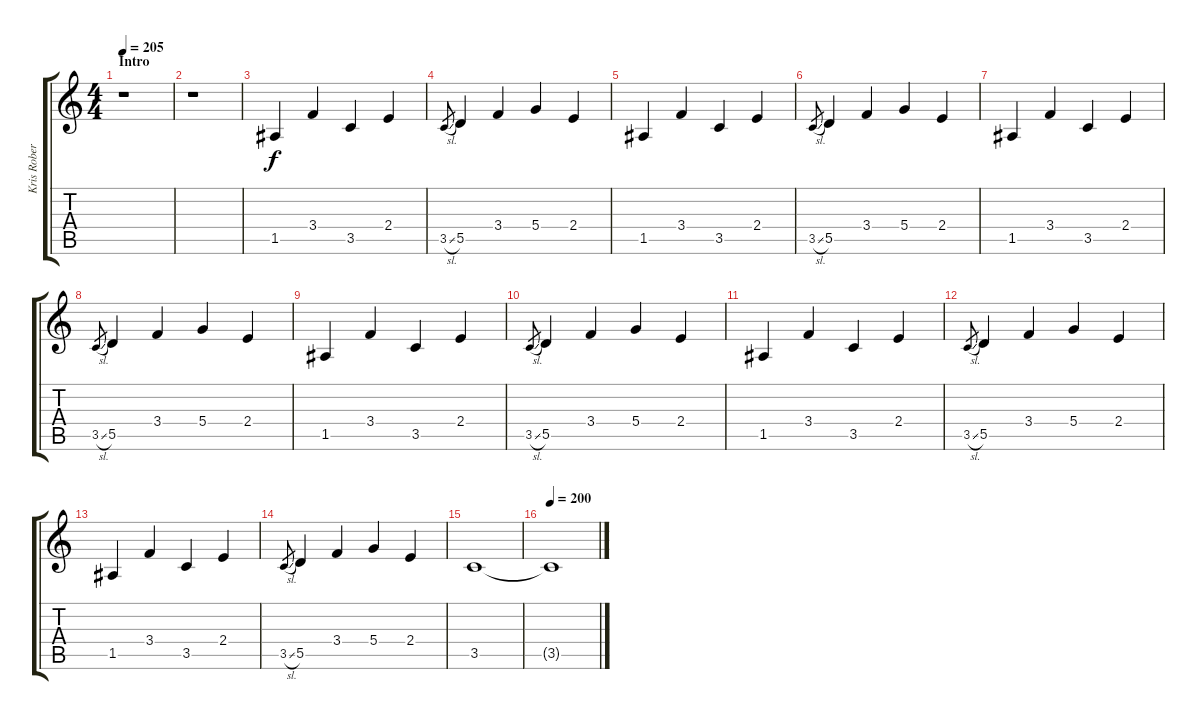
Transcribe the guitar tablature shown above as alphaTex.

\track ("Kris Roberts" "Kris Rober") {instrument distortionguitar}
\staff {score tabs}
\tuning (E4 B3 G3 D3 A2 D2) {hide}
\ts (4 4)
\section ("" "Intro")
\tempo 205
\tempo 165
\tempo 205
\clef g2
\ks c
r.1{dy f instrument distortionguitar} |
r.1 |
1.5.4 3.4.4 3.5.4 2.4.4 |
3.5{sl}.8{gr} 5.5.4 3.4.4 5.4.4 2.4.4 |
1.5.4 3.4.4 3.5.4 2.4.4 |
3.5{sl}.8{gr} 5.5.4 3.4.4 5.4.4 2.4.4 |
1.5.4 3.4.4 3.5.4 2.4.4 |
3.5{sl}.8{gr} 5.5.4 3.4.4 5.4.4 2.4.4 |
1.5.4 3.4.4 3.5.4 2.4.4 |
3.5{sl}.8{gr} 5.5.4 3.4.4 5.4.4 2.4.4 |
1.5.4 3.4.4 3.5.4 2.4.4 |
3.5{sl}.8{gr} 5.5.4 3.4.4 5.4.4 2.4.4 |
1.5.4 3.4.4 3.5.4 2.4.4 |
3.5{sl}.8{gr} 5.5.4 3.4.4 5.4.4 2.4.4 |
3.5.1 |
\tempo 200
3.5{t}.1
